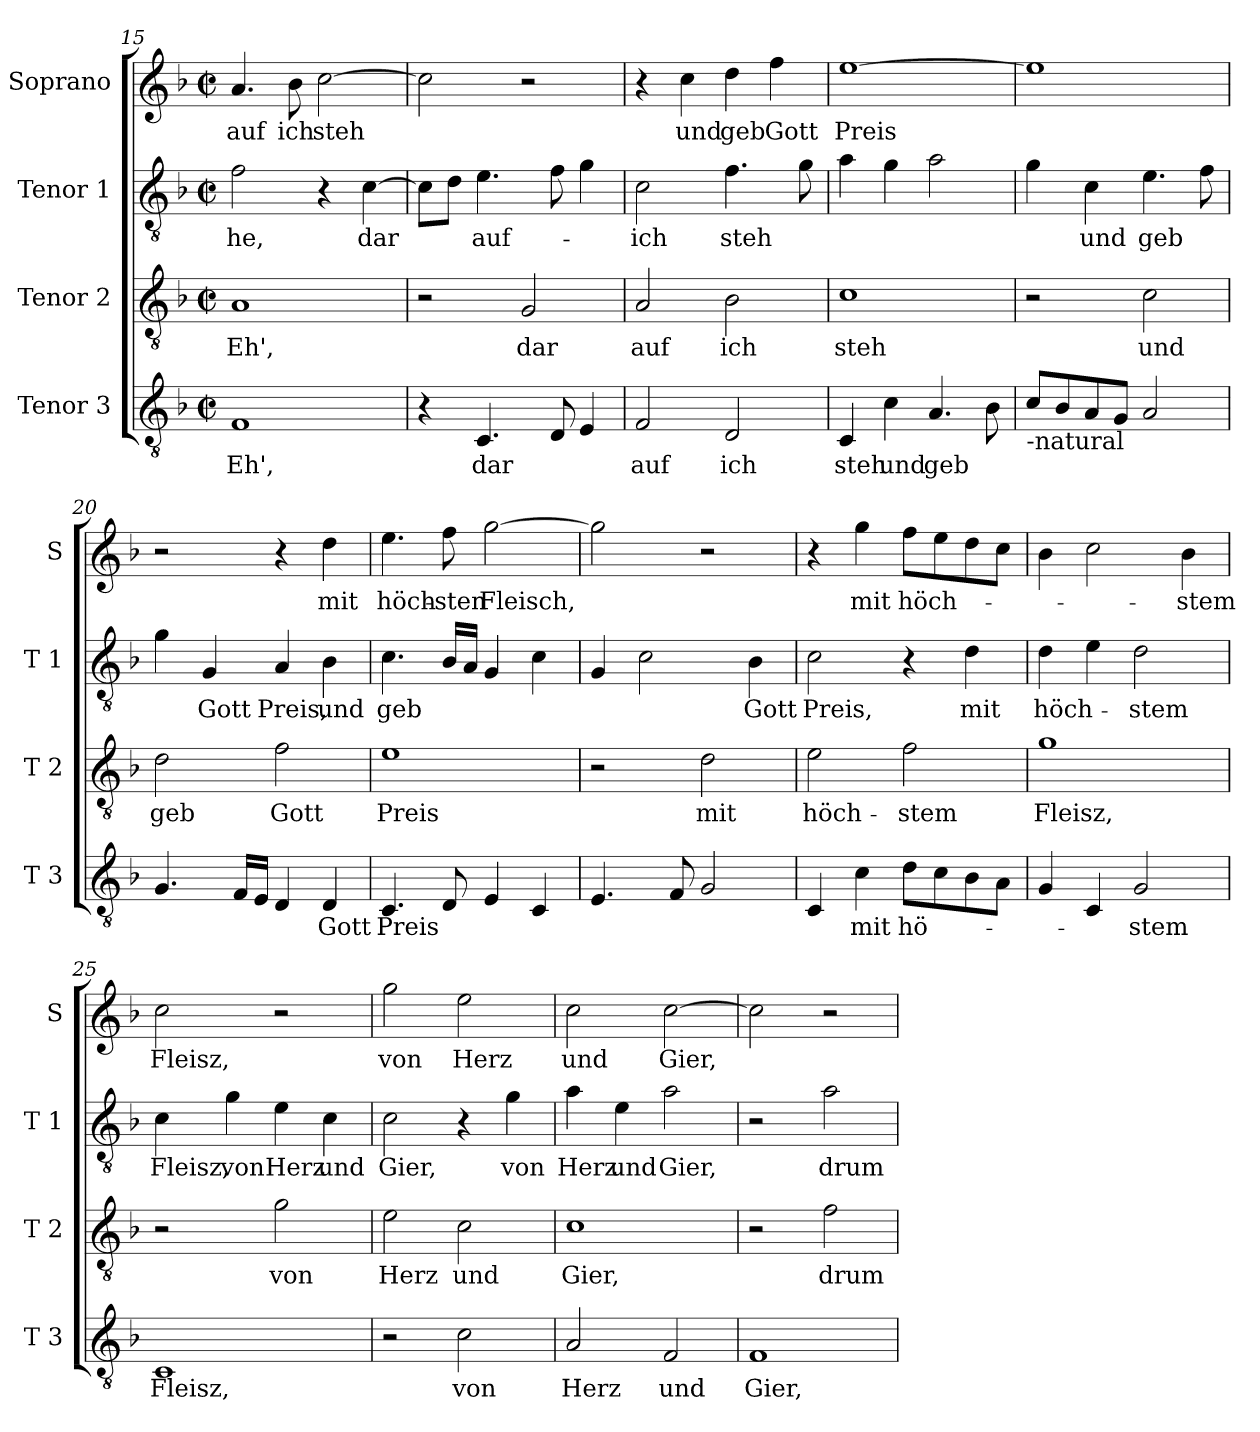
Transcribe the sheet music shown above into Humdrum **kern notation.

**kern	**text	**kern	**text	**kern	**text	**kern	**text
*part4	*part4	*part3	*part3	*part2	*part2	*part1	*part1
*staff4	*staff4	*staff3	*staff3	*staff2	*staff2	*staff1	*staff1
*I"Tenor 3	*	*I"Tenor 2	*	*I"Tenor 1	*	*I"Soprano	*
*I'T 3	*	*I'T 2	*	*I'T 1	*	*I'S	*
*clefGv2	*	*clefGv2	*	*clefGv2	*	*clefG2	*
*k[b-]	*	*k[b-]	*	*k[b-]	*	*k[b-]	*
*F:	*	*F:	*	*F:	*	*F:	*
*M2/2	*	*M2/2	*	*M2/2	*	*M2/2	*
*met(c|)	*	*met(c|)	*	*met(c|)	*	*met(c|)	*
=15	=15	=15	=15	=15	=15	=15	=15
!	!LO:LY:b	!	!LO:LY:b	!	!LO:LY:b	!	!LO:LY:b
1F	Eh',	1A	Eh',	2f\	-he,	4.a/	auf
!	!	!	!	!	!	!	!LO:LY:b
.	.	.	.	.	.	8b-\	ich
!	!	!	!	!	!	!	!LO:LY:b
.	.	.	.	4r	.	[2cc\	steh
!	!	!	!	!	!LO:LY:b	!	!
.	.	.	.	[4c\	dar	.	.
=16	=16	=16	=16	=16	=16	=16	=16
4r	.	2r	.	8c\L]	.	2cc\]	.
.	.	.	.	8d\J	.	.	.
!	!LO:LY:b	!	!	!	!LO:LY:b	!	!
4.C/	dar	.	.	4.e\	auf-	.	.
!	!	!	!LO:LY:b	!	!	!	!
.	.	2G/	dar	.	.	2r	.
8D/	.	.	.	8f\	.	.	.
4E/	.	.	.	4g\	.	.	.
=17	=17	=17	=17	=17	=17	=17	=17
!	!LO:LY:b	!	!LO:LY:b	!	!LO:LY:b	!	!
2F/	auf	2A/	auf	2c\	-ich	4r	.
!	!	!	!	!	!	!	!LO:LY:b
.	.	.	.	.	.	4cc\	und
!	!LO:LY:b	!	!LO:LY:b	!	!LO:LY:b	!	!LO:LY:b
2D/	ich	2B-\	ich	4.f\	steh	4dd\	geb
!	!	!	!	!	!	!	!LO:LY:b
.	.	.	.	.	.	4ff\	Gott
.	.	.	.	8g\	.	.	.
!!LO:LB:g=z
=18	=18	=18	=18	=18	=18	=18	=18
!	!LO:LY:b	!	!LO:LY:b	!	!	!	!LO:LY:b
4C/	steh	1c	steh	4a\	.	[1ee	Preis
!	!LO:LY:b	!	!	!	!	!	!
4c\	und	.	.	4g\	.	.	.
!	!LO:LY:b	!	!	!	!	!	!
4.A/	geb	.	.	2a\	.	.	.
8B-\	.	.	.	.	.	.	.
=19	=19	=19	=19	=19	=19	=19	=19
!LO:TX:b:t=-natural	!	!	!	!	!	!	!
8c/L	.	2r	.	4g\	.	1ee]	.
8B-/	.	.	.	.	.	.	.
!	!	!	!	!	!LO:LY:b	!	!
8A/	.	.	.	4c\	und	.	.
8G/J	.	.	.	.	.	.	.
!	!	!	!LO:LY:b	!	!LO:LY:b	!	!
2A/	.	2c\	und	4.e\	geb	.	.
.	.	.	.	8f\	.	.	.
=20	=20	=20	=20	=20	=20	=20	=20
!	!	!	!LO:LY:b	!	!	!	!
4.G/	.	2d\	geb	4g\	.	2r	.
!	!	!	!	!	!LO:LY:b	!	!
.	.	.	.	4G/	Gott	.	.
16F/LL	.	.	.	.	.	.	.
16E/JJ	.	.	.	.	.	.	.
!	!	!	!LO:LY:b	!	!LO:LY:b	!	!
4D/	.	2f\	Gott	4A/	Preis,	4r	.
!	!LO:LY:b	!	!	!	!LO:LY:b	!	!LO:LY:b
4D/	Gott	.	.	4B-\	und	4dd\	mit
=21	=21	=21	=21	=21	=21	=21	=21
!	!LO:LY:b	!	!LO:LY:b	!	!LO:LY:b	!	!LO:LY:b
4.C/	Preis	1e	Preis	4.c\	geb	4.ee\	höch-
!	!	!	!	!	!	!	!LO:LY:b
8D/	.	.	.	16B-/LL	.	8ff\	-sten
.	.	.	.	16A/JJ	.	.	.
!	!	!	!	!	!	!	!LO:LY:b
4E/	.	.	.	4G/	.	[2gg\	Fleisch,
4C/	.	.	.	4c\	.	.	.
=22	=22	=22	=22	=22	=22	=22	=22
4.E/	.	2r	.	4G/	.	2gg\]	.
.	.	.	.	2c\	.	.	.
8F/	.	.	.	.	.	.	.
!	!	!	!LO:LY:b	!	!	!	!
2G/	.	2d\	mit	.	.	2r	.
!	!	!	!	!	!LO:LY:b	!	!
.	.	.	.	4B-\	Gott	.	.
=23	=23	=23	=23	=23	=23	=23	=23
!	!	!	!LO:LY:b	!	!LO:LY:b	!	!
4C/	.	2e\	höch-	2c\	Preis,	4r	.
!	!LO:LY:b	!	!	!	!	!	!LO:LY:b
4c\	mit	.	.	.	.	4gg\	mit
!	!LO:LY:b	!	!LO:LY:b	!	!	!	!LO:LY:b
8d\L	hö-	2f\	-stem	4r	.	8ff\L	höch-
8c\	.	.	.	.	.	8ee\	.
!	!	!	!	!	!LO:LY:b	!	!
8B-\	.	.	.	4d\	mit	8dd\	.
8A\J	.	.	.	.	.	8cc\J	.
!!LO:LB:g=z
=24	=24	=24	=24	=24	=24	=24	=24
!	!	!	!LO:LY:b	!	!LO:LY:b	!	!
4G/	.	1g	Fleisz,	4d\	höch-	4b-\	.
4C/	.	.	.	4e\	.	2cc\	.
!	!LO:LY:b	!	!	!	!LO:LY:b	!	!
2G/	-stem	.	.	2d\	-stem	.	.
!	!	!	!	!	!	!	!LO:LY:b
.	.	.	.	.	.	4b-\	-stem
=25	=25	=25	=25	=25	=25	=25	=25
!	!LO:LY:b	!	!	!	!LO:LY:b	!	!LO:LY:b
1C	Fleisz,	2r	.	4c\	Fleisz,	2cc\	Fleisz,
!	!	!	!	!	!LO:LY:b	!	!
.	.	.	.	4g\	von	.	.
!	!	!	!LO:LY:b	!	!LO:LY:b	!	!
.	.	2g\	von	4e\	Herz	2r	.
!	!	!	!	!	!LO:LY:b	!	!
.	.	.	.	4c\	und	.	.
=26	=26	=26	=26	=26	=26	=26	=26
!	!	!	!LO:LY:b	!	!LO:LY:b	!	!LO:LY:b
2r	.	2e\	Herz	2c\	Gier,	2gg\	von
!	!LO:LY:b	!	!LO:LY:b	!	!	!	!LO:LY:b
2c\	von	2c\	und	4r	.	2ee\	Herz
!	!	!	!	!	!LO:LY:b	!	!
.	.	.	.	4g\	von	.	.
=27	=27	=27	=27	=27	=27	=27	=27
!	!LO:LY:b	!	!LO:LY:b	!	!LO:LY:b	!	!LO:LY:b
2A/	Herz	1c	Gier,	4a\	Herz	2cc\	und
!	!	!	!	!	!LO:LY:b	!	!
.	.	.	.	4e\	und	.	.
!	!LO:LY:b	!	!	!	!LO:LY:b	!	!LO:LY:b
2F/	und	.	.	2a\	Gier,	[2cc\	Gier,
=28	=28	=28	=28	=28	=28	=28	=28
!	!LO:LY:b	!	!	!	!	!	!
1F	Gier,	2r	.	2r	.	2cc\]	.
!	!	!	!LO:LY:b	!	!LO:LY:b	!	!
.	.	2f\	drum	2a\	drum	2r	.
=	=	=	=	=	=	=	=
*-	*-	*-	*-	*-	*-	*-	*-
